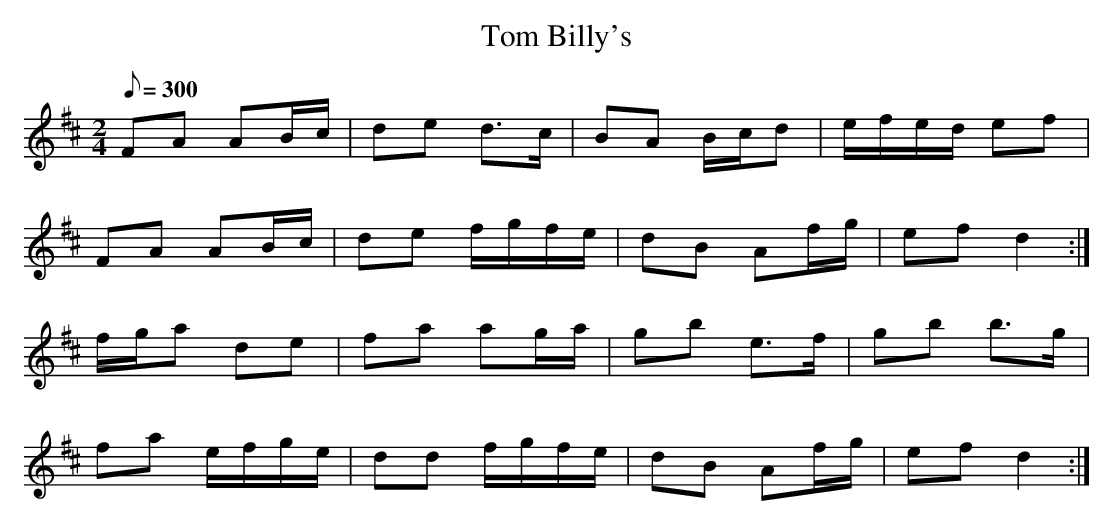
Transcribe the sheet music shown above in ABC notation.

X:1
T: Tom Billy's
L: 1/8
M: 2/4
Q: 300
K: D
FA AB/c/|de d>c| BA B/c/d|e/f/e/d/ ef|
FA AB/c/|de f/g/f/e/|dB Af/g/|ef d2 :|
f/g/a de|fa ag/a/|gb e>f|gb b>g|
fa e/f/g/e/|dd f/g/f/e/|dB Af/g/|ef d2 :|
